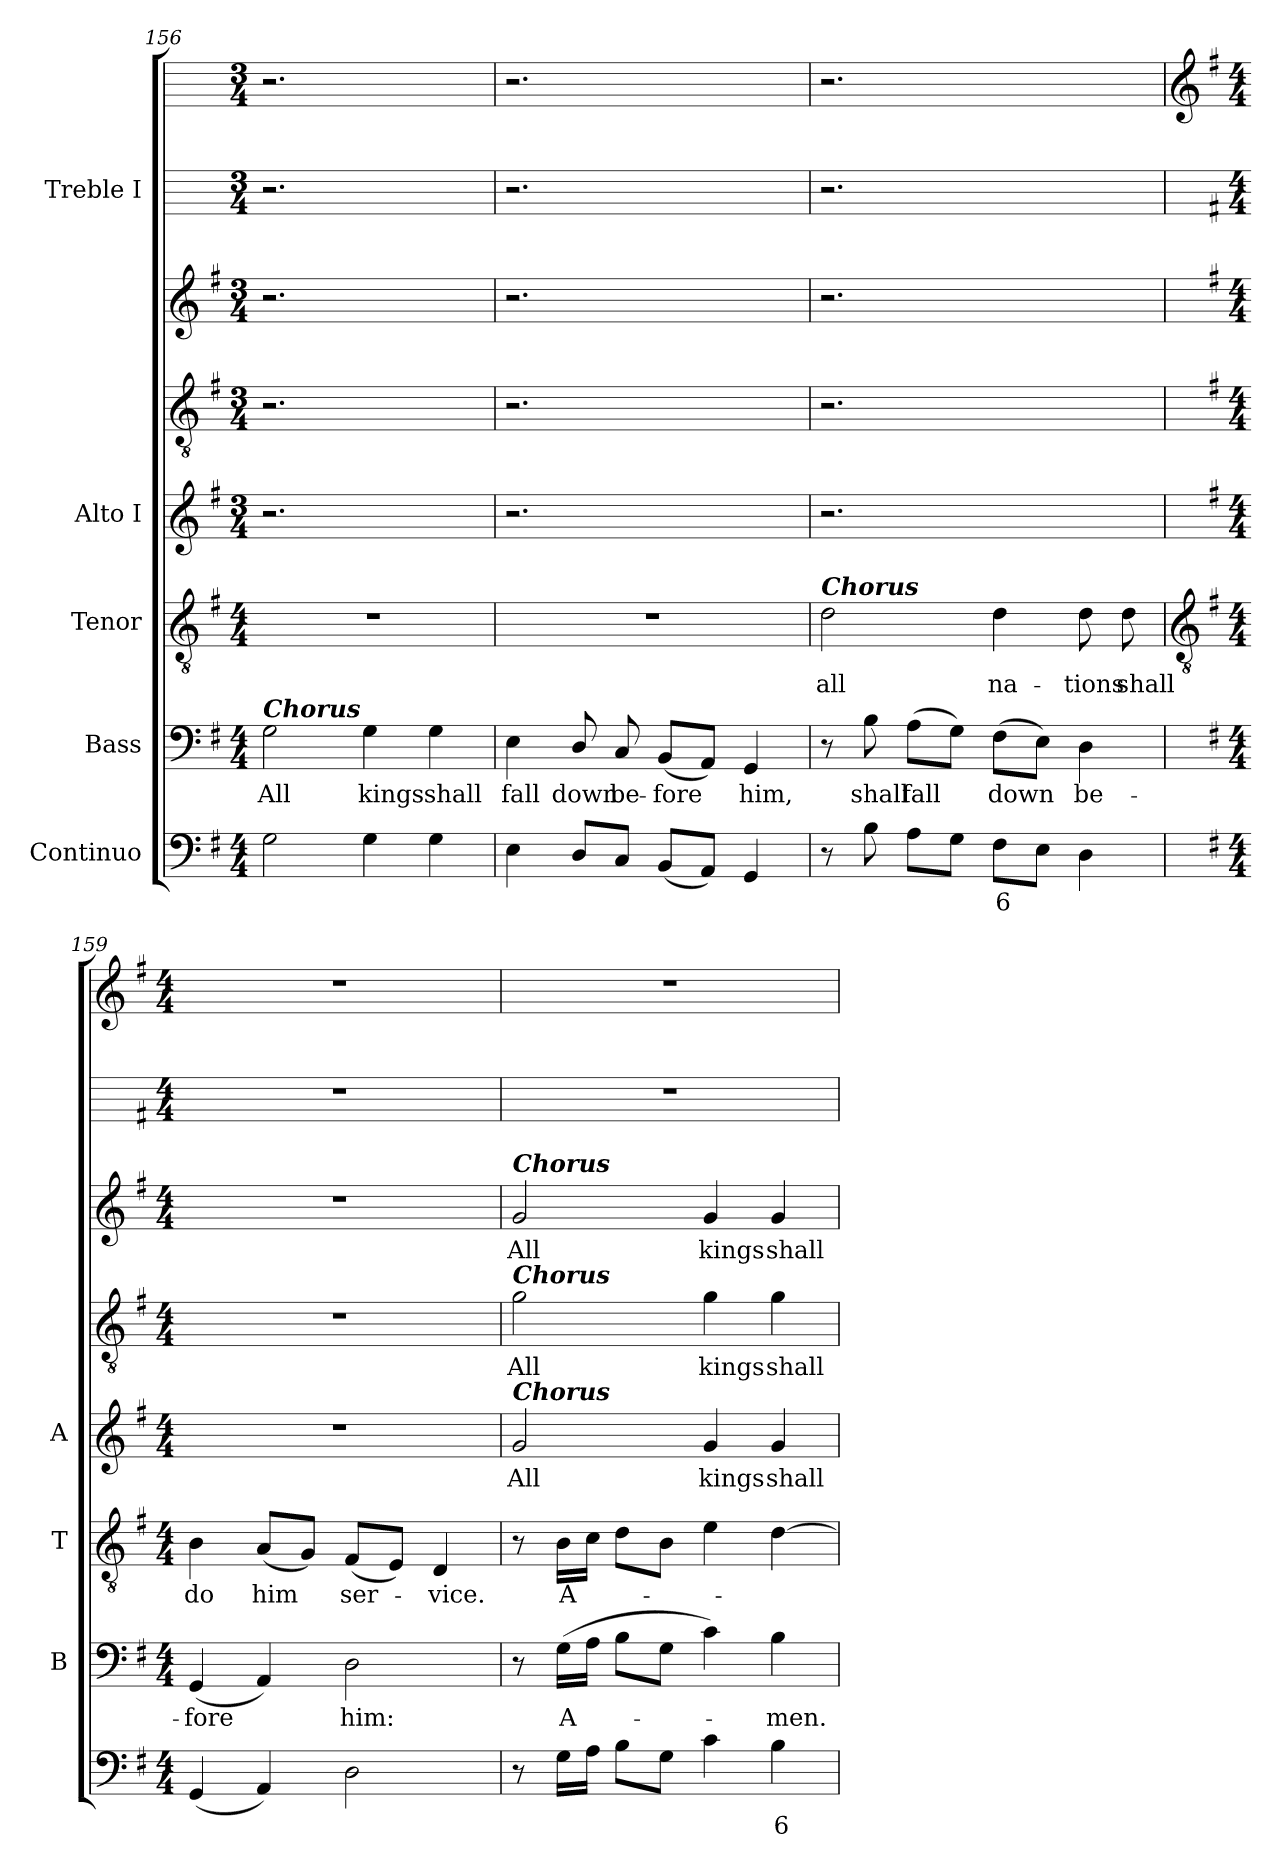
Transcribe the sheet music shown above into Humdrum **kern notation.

**kern	**text	**kern	**text	**kern	**text	**kern	**text	**kern	**text	**kern	**text	**kern	**kern
*part5	*part5	*part4	*part4	*part3	*part3	*part2	*part2	*part2	*part2	*part2	*part2	*part1	*part1
*staff8	*staff8	*staff7	*staff7	*staff6	*staff6	*staff5	*staff5	*staff4	*staff4	*staff3	*staff3	*staff2	*staff1
*I"Continuo	*	*I"Bass	*	*I"Tenor	*	*I"Alto I	*	*	*	*	*	*I"Treble I	*
*	*	*I'B	*	*I'T	*	*I'A	*	*	*	*	*	*	*
*clefF4	*	*clefF4	*	*clefGv2	*	*	*	*clefGv2	*	*clefG2	*	*	*
*k[f#]	*	*k[f#]	*	*k[f#]	*	*k[f#]	*	*k[f#]	*	*k[f#]	*	*	*
*G:	*	*G:	*	*G:	*	*G:	*	*G:	*	*G:	*	*	*
*M4/4	*	*M4/4	*	*M4/4	*	*M3/4	*	*M3/4	*	*M3/4	*	*M3/4	*M3/4
=156	=156	=156	=156	=156	=156	=156	=156	=156	=156	=156	=156	=156	=156
!	!	!LO:TX:a:Bi:t=Chorus	!	!	!	!	!	!	!	!	!	!	!
!	!	!	!LO:LY:b	!	!	!	!	!	!	!	!	!	!
2G	.	2G	All	1r	.	2.r	.	2.r	.	2.r	.	2.r	2.r
!	!	!	!LO:LY:b	!	!	!	!	!	!	!	!	!	!
4G	.	4G	kings	.	.	.	.	.	.	.	.	.	.
!	!	!	!LO:LY:b	!	!	!	!	!	!	!	!	!	!
4G	.	4G	shall	.	.	4ryy	.	4ryy	.	4ryy	.	4ryy	4ryy
=157	=157	=157	=157	=157	=157	=157	=157	=157	=157	=157	=157	=157	=157
!	!	!	!LO:LY:b	!	!	!	!	!	!	!	!	!	!
4E	.	4E	fall	1r	.	2.r	.	2.r	.	2.r	.	2.r	2.r
!	!	!	!LO:LY:b	!	!	!	!	!	!	!	!	!	!
8DL	.	8D/	down	.	.	.	.	.	.	.	.	.	.
!	!	!	!LO:LY:b	!	!	!	!	!	!	!	!	!	!
8CJ	.	8C	be-	.	.	.	.	.	.	.	.	.	.
!	!	!	!LO:LY:b	!	!	!	!	!	!	!	!	!	!
(<8BBL	.	(<8BBL	-fore	.	.	.	.	.	.	.	.	.	.
8AAJ)	.	8AAJ)	.	.	.	.	.	.	.	.	.	.	.
!	!	!	!LO:LY:b	!	!	!	!	!	!	!	!	!	!
4GG	.	4GG	him,	.	.	4ryy	.	4ryy	.	4ryy	.	4ryy	4ryy
=158	=158	=158	=158	=158	=158	=158	=158	=158	=158	=158	=158	=158	=158
!	!	!	!	!LO:TX:a:Bi:t=Chorus	!	!	!	!	!	!	!	!	!
!	!	!	!	!	!LO:LY:b	!	!	!	!	!	!	!	!
8r	.	8r	.	2d	all	2.r	.	2.r	.	2.r	.	2.r	2.r
!	!	!	!LO:LY:b	!	!	!	!	!	!	!	!	!	!
8B	.	8B	shall	.	.	.	.	.	.	.	.	.	.
!	!	!	!LO:LY:b	!	!	!	!	!	!	!	!	!	!
8AL	.	(>8AL	fall	.	.	.	.	.	.	.	.	.	.
8GJ	.	8GJ)	.	.	.	.	.	.	.	.	.	.	.
!	!LO:LY:b	!	!LO:LY:b	!	!LO:LY:b	!	!	!	!	!	!	!	!
8F#L	6	(>8F#L	down	4d	na-	.	.	.	.	.	.	.	.
8EJ	.	8EJ)	.	.	.	.	.	.	.	.	.	.	.
!	!	!	!LO:LY:b	!	!LO:LY:b	!	!	!	!	!	!	!	!
4D	.	4D	be-	8d	-tions	4ryy	.	4ryy	.	4ryy	.	4ryy	4ryy
!	!	!	!	!	!LO:LY:b	!	!	!	!	!	!	!	!
.	.	.	.	8d	shall	.	.	.	.	.	.	.	.
!!LO:LB:g=z
=159	=159	=159	=159	=159	=159	=159	=159	=159	=159	=159	=159	=159	=159
*	*	*	*	*clefGv2	*	*	*	*	*	*	*	*	*clefG2
*	*	*	*	*	*	*k[f#]	*	*k[f#]	*	*k[f#]	*	*k[f#]	*k[f#]
*	*	*	*	*	*	*G:	*	*G:	*	*G:	*	*G:	*G:
*M4/4	*	*M4/4	*	*M4/4	*	*M4/4	*	*M4/4	*	*M4/4	*	*M4/4	*M4/4
!	!	!	!LO:LY:b	!	!LO:LY:b	!	!	!	!	!	!	!	!
(<4GG	.	(<4GG	-fore	4B	do	1r	.	1r	.	1r	.	1r	1r
!	!	!	!	!	!LO:LY:b	!	!	!	!	!	!	!	!
4AA)	.	4AA)	.	(<8AL	him	.	.	.	.	.	.	.	.
.	.	.	.	8GJ)	.	.	.	.	.	.	.	.	.
!	!	!	!LO:LY:b	!	!LO:LY:b	!	!	!	!	!	!	!	!
2D	.	2D	him:	(<8F#L	ser-	.	.	.	.	.	.	.	.
.	.	.	.	8EJ)	.	.	.	.	.	.	.	.	.
!	!	!	!	!	!LO:LY:b	!	!	!	!	!	!	!	!
.	.	.	.	4D	vice.	.	.	.	.	.	.	.	.
=160	=160	=160	=160	=160	=160	=160	=160	=160	=160	=160	=160	=160	=160
!	!	!	!	!	!	!	!	!	!	!LO:TX:a:Bi:t=Chorus	!	!	!
!	!	!	!	!	!	!	!	!LO:TX:a:Bi:t=Chorus	!	!	!	!	!
!	!	!	!	!	!	!LO:TX:a:Bi:t=Chorus	!	!	!	!	!	!	!
!	!	!	!	!	!	!	!LO:LY:b	!	!LO:LY:b	!	!LO:LY:b	!	!
8r	.	8r	.	8r	.	2g	All	2g	All	2g	All	1r	1r
!	!	!	!LO:LY:b	!	!LO:LY:b	!	!	!	!	!	!	!	!
16GLL	.	(>16GLL	A-	16BLL	A-	.	.	.	.	.	.	.	.
16AJJ	.	16AJJ	.	16cJJ	.	.	.	.	.	.	.	.	.
8BL	.	8BL	.	8dL	.	.	.	.	.	.	.	.	.
8GJ	.	8GJ	.	8BJ	.	.	.	.	.	.	.	.	.
!	!	!	!	!	!	!	!LO:LY:b	!	!LO:LY:b	!	!LO:LY:b	!	!
4c	.	4c)	.	4e	.	4g	kings	4g	kings	4g	kings	.	.
!	!LO:LY:b	!	!LO:LY:b	!	!	!	!LO:LY:b	!	!LO:LY:b	!	!LO:LY:b	!	!
4B	6	4B	men.	[4d	.	4g	shall	4g	shall	4g	shall	.	.
=	=	=	=	=	=	=	=	=	=	=	=	=	=
*-	*-	*-	*-	*-	*-	*-	*-	*-	*-	*-	*-	*-	*-
